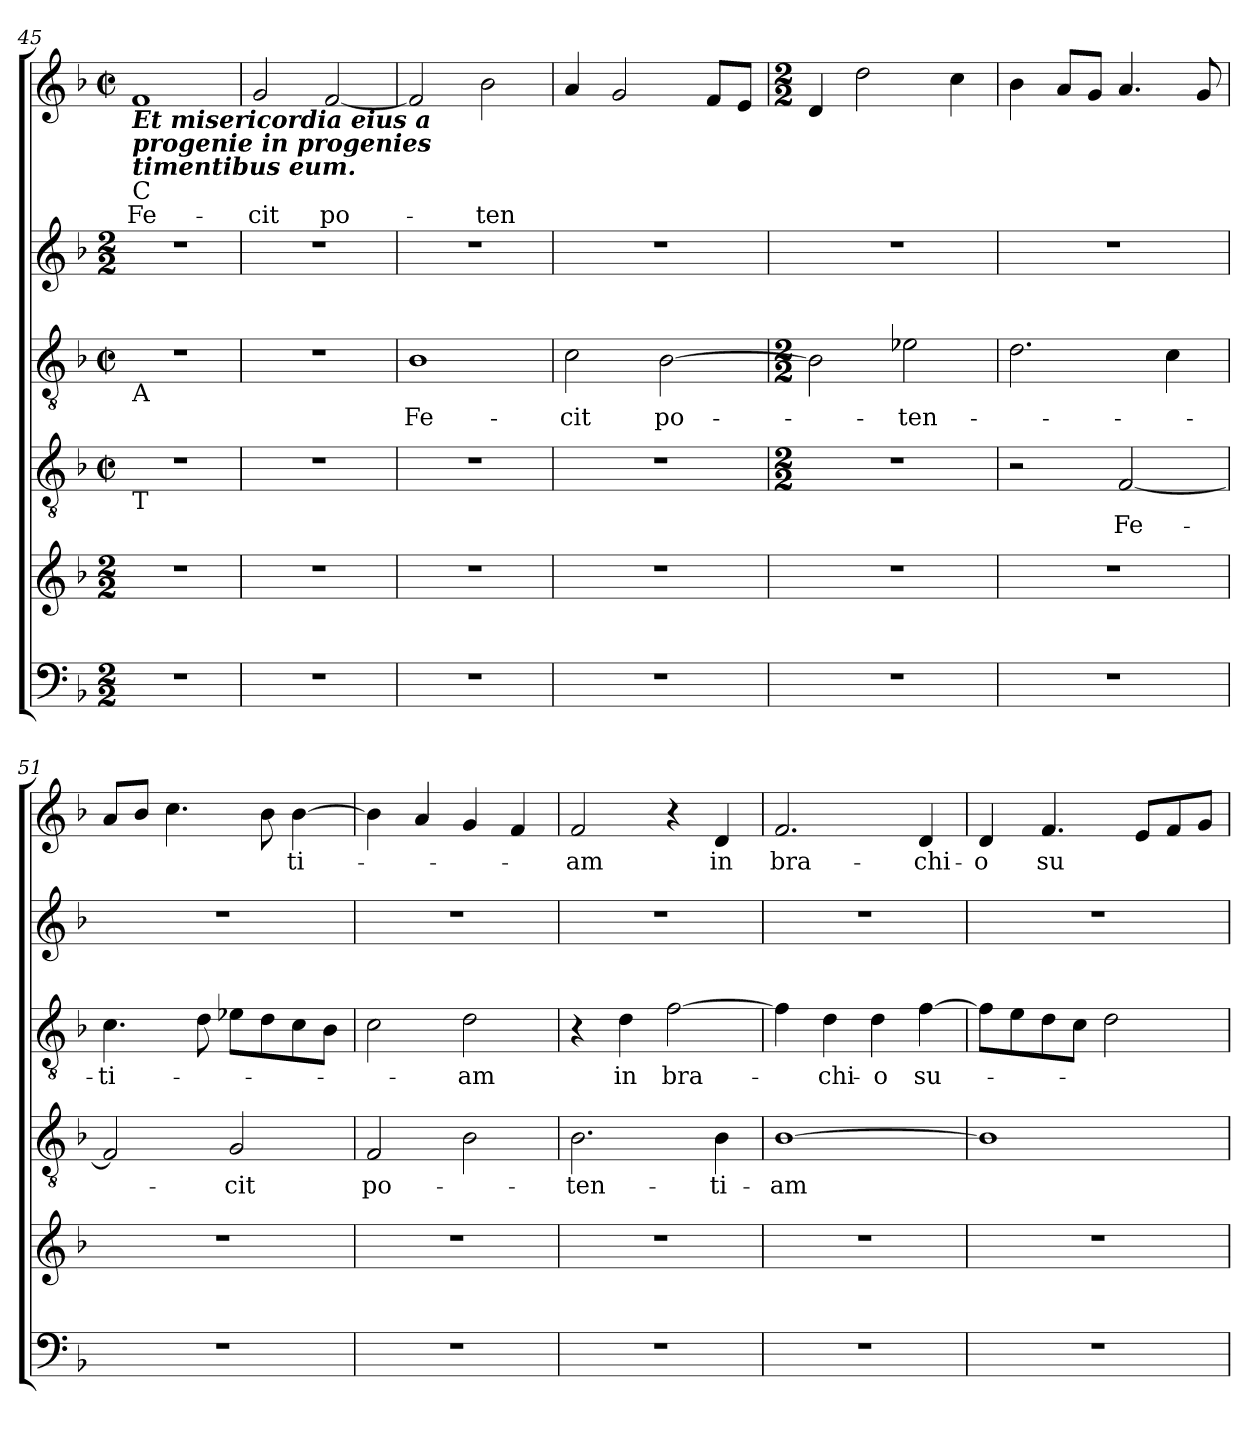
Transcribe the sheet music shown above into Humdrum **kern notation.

**kern	**kern	**kern	**text	**kern	**text	**kern	**kern	**text
*part6	*part5	*part4	*part4	*part3	*part3	*part2	*part1	*part1
*staff6	*staff5	*staff4	*staff4	*staff3	*staff3	*staff2	*staff1	*staff1
!!LO:LB:g=z
*clefF4	*clefG2	*clefGv2	*	*clefGv2	*	*clefG2	*clefG2	*
*k[b-]	*k[b-]	*k[b-]	*	*k[b-]	*	*k[b-]	*k[b-]	*
*F:	*F:	*F:	*	*F:	*	*F:	*F:	*
*M2/2	*M2/2	*M2/2	*	*M2/2	*	*M2/2	*M2/2	*
*	*	*met(c|)	*	*met(c|)	*	*	*met(c|)	*
=45	=45	=45	=45	=45	=45	=45	=45	=45
!	!	!	!	!	!	!	!LO:TX:b:Bi:t=Et misericordia eius a \nprogenie in progenies\ntimentibus eum.	!
!	!	!	!	!	!	!	!LO:TX:b:t=C	!
!	!	!	!	!LO:TX:b:t=A	!	!	!	!
!	!	!LO:TX:b:t=T	!	!	!	!	!	!
!	!	!	!	!	!	!	!	!LO:LY:b
1r	1r	1r	.	1r	.	1r	1f	Fe-
=46	=46	=46	=46	=46	=46	=46	=46	=46
!	!	!	!	!	!	!	!	!LO:LY:b
1r	1r	1r	.	1r	.	1r	2g/	-cit
!	!	!	!	!	!	!	!	!LO:LY:b
.	.	.	.	.	.	.	[2f/	po-
=47	=47	=47	=47	=47	=47	=47	=47	=47
!	!	!	!	!	!LO:LY:b	!	!	!
1r	1r	1r	.	1B-	Fe-	1r	2f/]	.
!	!	!	!	!	!	!	!	!LO:LY:b
.	.	.	.	.	.	.	2b-\	-ten
=48	=48	=48	=48	=48	=48	=48	=48	=48
!	!	!	!	!	!LO:LY:b	!	!	!
1r	1r	1r	.	2c\	-cit	1r	4a/	.
.	.	.	.	.	.	.	2g/	.
!	!	!	!	!	!LO:LY:b	!	!	!
.	.	.	.	[2B-\	po-	.	.	.
.	.	.	.	.	.	.	8f/L	.
.	.	.	.	.	.	.	8e/J	.
!!LO:LB:g=z
=49	=49	=49	=49	=49	=49	=49	=49	=49
*	*	*M2/2	*	*M2/2	*	*	*M2/2	*
1r	1r	1r	.	2B-\]	.	1r	4d/	.
.	.	.	.	.	.	.	2dd\	.
!	!	!	!	!	!LO:LY:b	!	!	!
.	.	.	.	2e-\	-ten-	.	.	.
.	.	.	.	.	.	.	4cc\	.
=50	=50	=50	=50	=50	=50	=50	=50	=50
1r	1r	2r	.	2.d\	.	1r	4b-\	.
.	.	.	.	.	.	.	8a/L	.
.	.	.	.	.	.	.	8g/J	.
!	!	!	!LO:LY:b	!	!	!	!	!
.	.	[2F/	Fe-	.	.	.	4.a/	.
.	.	.	.	4c\	.	.	.	.
.	.	.	.	.	.	.	8g/	.
=51	=51	=51	=51	=51	=51	=51	=51	=51
!	!	!	!	!	!LO:LY:b	!	!	!
1r	1r	2F/]	.	4.c\	-ti-	1r	8a/L	.
.	.	.	.	.	.	.	8b-/J	.
.	.	.	.	.	.	.	4.cc\	.
.	.	.	.	8d\	.	.	.	.
!	!	!	!LO:LY:b	!	!	!	!	!
.	.	2G/	-cit	8e-\L	.	.	.	.
.	.	.	.	8d\	.	.	8b-\	.
!	!	!	!	!	!	!	!	!LO:LY:b
.	.	.	.	8c\	.	.	[4b-\	ti-
.	.	.	.	8B-\J	.	.	.	.
=52	=52	=52	=52	=52	=52	=52	=52	=52
!	!	!	!LO:LY:b	!	!	!	!	!
1r	1r	2F/	po-	2c\	.	1r	4b-\]	.
.	.	.	.	.	.	.	4a/	.
!	!	!	!	!	!LO:LY:b	!	!	!
.	.	2B-\	.	2d\	-am	.	4g/	.
.	.	.	.	.	.	.	4f/	.
=53	=53	=53	=53	=53	=53	=53	=53	=53
!	!	!	!LO:LY:b	!	!	!	!	!LO:LY:b
1r	1r	2.B-\	-ten-	4r	.	1r	2f/	-am
!	!	!	!	!	!LO:LY:b	!	!	!
.	.	.	.	4d\	in	.	.	.
!	!	!	!	!	!LO:LY:b	!	!	!
.	.	.	.	[2f\	bra-	.	4r	.
!	!	!	!LO:LY:b	!	!	!	!	!LO:LY:b
.	.	4B-\	-ti-	.	.	.	4d/	in
=54	=54	=54	=54	=54	=54	=54	=54	=54
!	!	!	!LO:LY:b	!	!	!	!	!LO:LY:b
1r	1r	[1B-	-am	4f\]	.	1r	2.f/	bra-
!	!	!	!	!	!LO:LY:b	!	!	!
.	.	.	.	4d\	-chi-	.	.	.
!	!	!	!	!	!LO:LY:b	!	!	!
.	.	.	.	4d\	-o	.	.	.
!	!	!	!	!	!LO:LY:b	!	!	!LO:LY:b
.	.	.	.	[4f\	su-	.	4d/	-chi-
!!LO:LB:g=z
=55	=55	=55	=55	=55	=55	=55	=55	=55
!	!	!	!	!	!	!	!	!LO:LY:b
1r	1r	1B-]	.	8f\L]	.	1r	4d/	-­o
.	.	.	.	8e\	.	.	.	.
!	!	!	!	!	!	!	!	!LO:LY:b
.	.	.	.	8d\	.	.	4.f/	su
.	.	.	.	8c\J	.	.	.	.
.	.	.	.	2d\	.	.	.	.
.	.	.	.	.	.	.	8e/L	.
.	.	.	.	.	.	.	8f/	.
.	.	.	.	.	.	.	8g/J	.
=	=	=	=	=	=	=	=	=
*-	*-	*-	*-	*-	*-	*-	*-	*-
